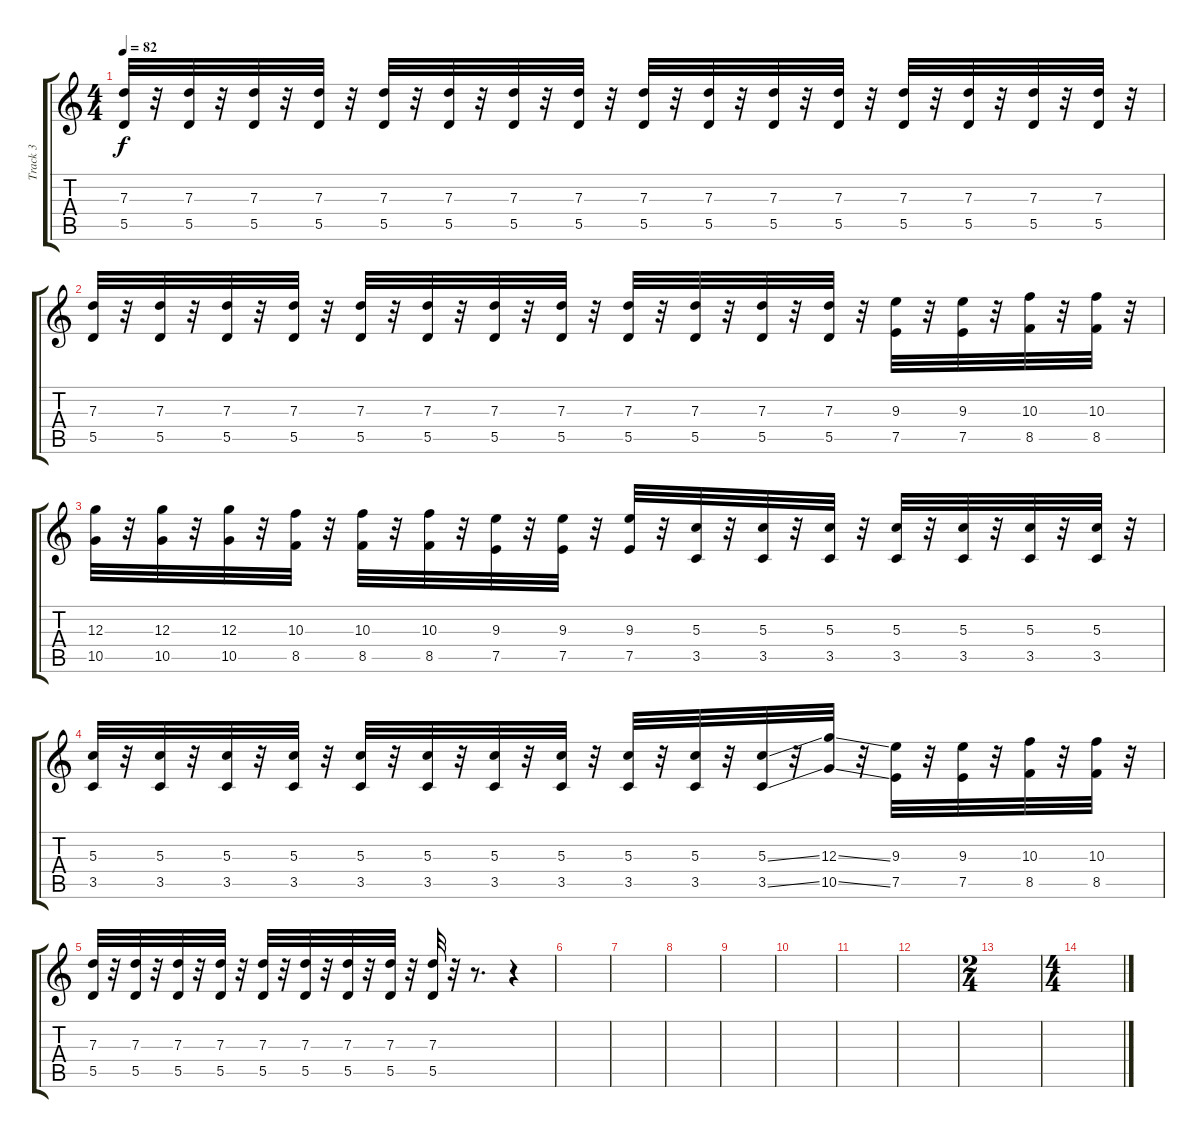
\track ("Track 3" "Track 3") {instrument overdrivenguitar}
\staff {score tabs}
\tuning (E4 B3 G3 D3 A2 D2) {hide}
\ts (4 4)
\tempo 82
\clef g2
\ks c
(7.3 5.5).32{dy f} r.32 (7.3 5.5).32 r.32 (7.3 5.5).32 r.32 (7.3 5.5).32 r.32 (7.3 5.5).32 r.32 (7.3 5.5).32 r.32 (7.3 5.5).32 r.32 (7.3 5.5).32 r.32 (7.3 5.5).32 r.32 (7.3 5.5).32 r.32 (7.3 5.5).32 r.32 (7.3 5.5).32 r.32 (7.3 5.5).32 r.32 (7.3 5.5).32 r.32 (7.3 5.5).32 r.32 (7.3 5.5).32 r.32 |
(7.3 5.5).32 r.32 (7.3 5.5).32 r.32 (7.3 5.5).32 r.32 (7.3 5.5).32 r.32 (7.3 5.5).32 r.32 (7.3 5.5).32 r.32 (7.3 5.5).32 r.32 (7.3 5.5).32 r.32 (7.3 5.5).32 r.32 (7.3 5.5).32 r.32 (7.3 5.5).32 r.32 (7.3 5.5).32 r.32 (9.3 7.5).32 r.32 (9.3 7.5).32 r.32 (10.3 8.5).32 r.32 (10.3 8.5).32 r.32 |
(12.3 10.5).32 r.32 (12.3 10.5).32 r.32 (12.3 10.5).32 r.32 (10.3 8.5).32 r.32 (10.3 8.5).32 r.32 (10.3 8.5).32 r.32 (9.3 7.5).32 r.32 (9.3 7.5).32 r.32 (9.3 7.5).32 r.32 (5.3 3.5).32 r.32 (5.3 3.5).32 r.32 (5.3 3.5).32 r.32 (5.3 3.5).32 r.32 (5.3 3.5).32 r.32 (5.3 3.5).32 r.32 (5.3 3.5).32 r.32 |
(5.3 3.5).32 r.32 (5.3 3.5).32 r.32 (5.3 3.5).32 r.32 (5.3 3.5).32 r.32 (5.3 3.5).32 r.32 (5.3 3.5).32 r.32 (5.3 3.5).32 r.32 (5.3 3.5).32 r.32 (5.3 3.5).32 r.32 (5.3 3.5).32 r.32 (5.3{ss} 3.5{ss}).32 r.32 (12.3{ss} 10.5{ss}).32 r.32 (9.3 7.5).32 r.32 (9.3 7.5).32 r.32 (10.3 8.5).32 r.32 (10.3 8.5).32 r.32 |
(7.3 5.5).32 r.32 (7.3 5.5).32 r.32 (7.3 5.5).32 r.32 (7.3 5.5).32 r.32 (7.3 5.5).32 r.32 (7.3 5.5).32 r.32 (7.3 5.5).32 r.32 (7.3 5.5).32 r.32 (7.3 5.5).32 r.32 r.8{d} r.4 |
|
|
|
|
|
|
|
\ts (2 4)
|
\ts (4 4)
